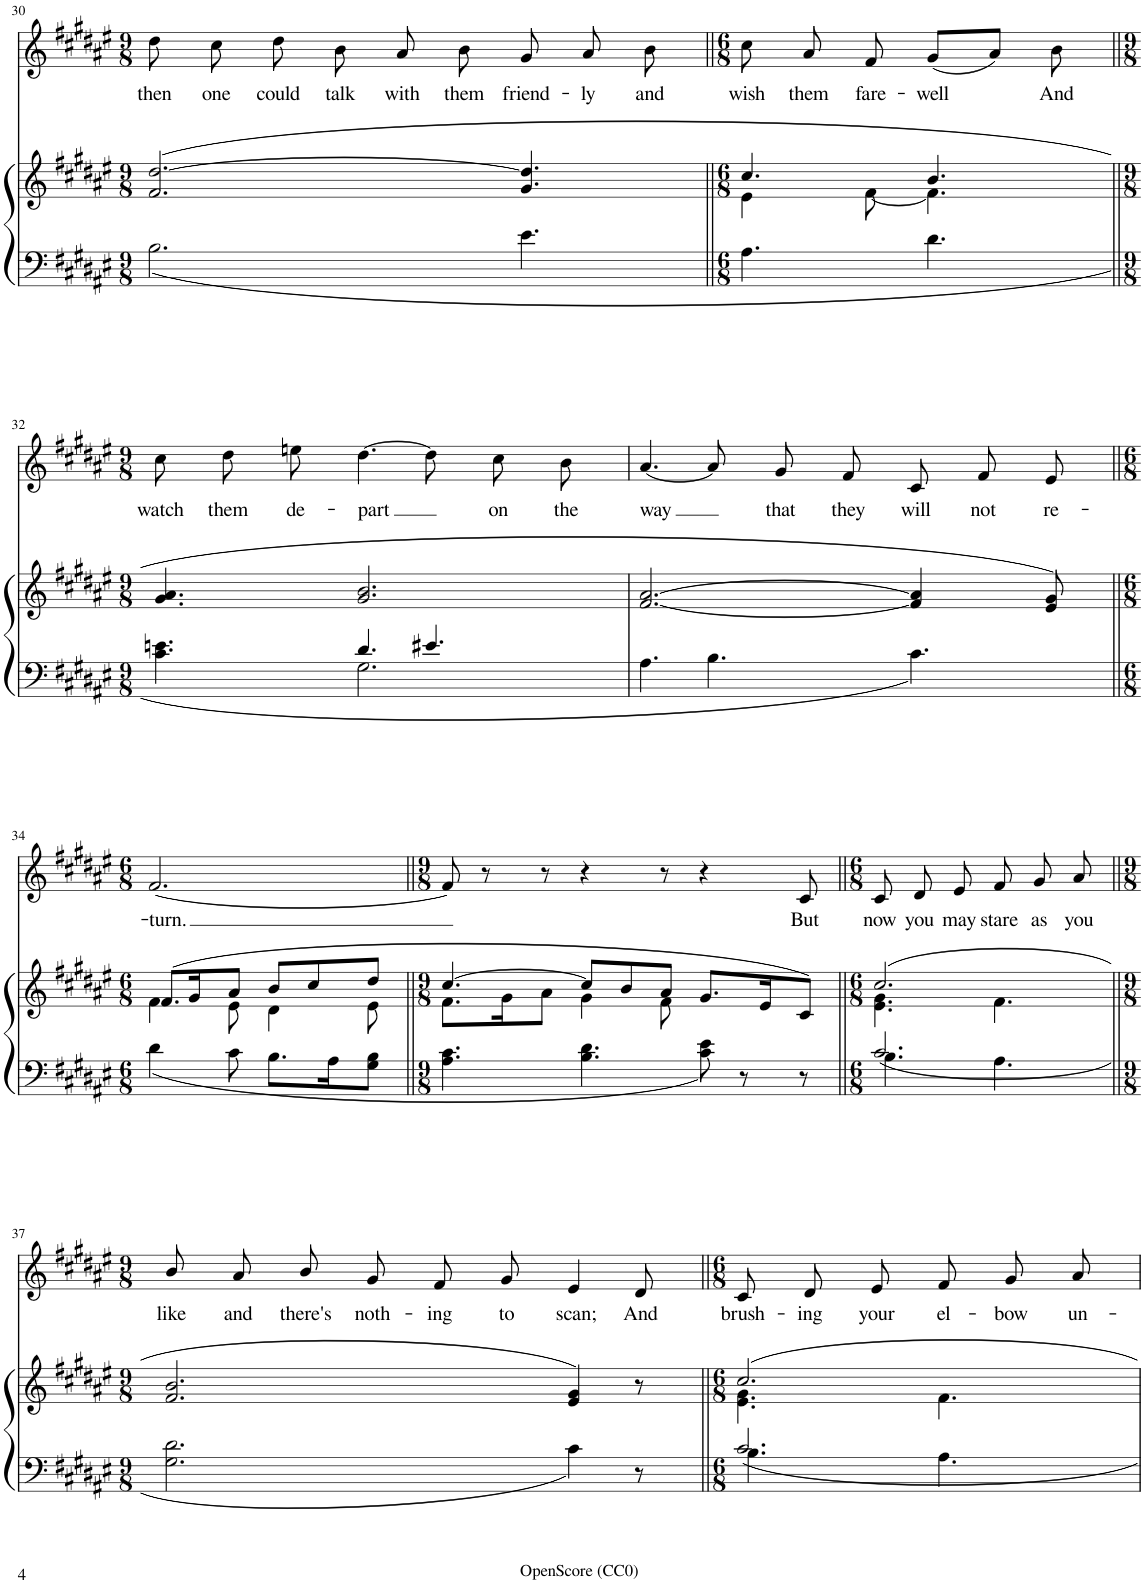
**kern	**kern	**kern	**text
*part2	*part2	*part1	*part1
*staff3	*staff2	*staff1	*staff1
*I"Piano	*	*I"Voice	*
*I'Pno	*	*	*
!!LO:PB:g=z
*clefF4	*clefG2	*clefG2	*
*k[f#c#g#d#a#e#]	*k[f#c#g#d#a#e#]	*k[f#c#g#d#a#e#]	*
*M9/8	*M9/8	*M9/8	*
=30	=30	=30	=30
!	!	!	!LO:LY:b
2.B\	(2.f#/ [2.dd#/	8dd#\	then
!	!	!	!LO:LY:b
.	.	8cc#\	one
!	!	!	!LO:LY:b
.	.	8dd#\	could
!	!	!	!LO:LY:b
.	.	8b\	talk
!	!	!	!LO:LY:b
.	.	8a#/	with
!	!	!	!LO:LY:b
.	.	8b\	them
!	!	!	!LO:LY:b
4.e#\	4.g#/ 4.dd#/]	8g#/	friend-
!	!	!	!LO:LY:b
.	.	8a#/	-ly
!	!	!	!LO:LY:b
.	.	8b\	and
=31||	=31||	=31||	=31||
*M6/8	*M6/8	*M6/8	*
*	*^	*	*
!	!	!	!	!LO:LY:b
4.A#\	4.cc#/	4e#\	8cc#\	wish
!	!	!	!	!LO:LY:b
.	.	.	8a#/	them
!	!	!	!	!LO:LY:b
.	.	[8f#\	8f#/	fare-
!	!	!	!	!LO:LY:b
4.d#\	4.b/	4.f#\]	(8g#/L	-well
.	.	.	8a#/J)	.
!	!	!	!	!LO:LY:b
.	.	.	8b\	And
*	*v	*v	*	*
!!LO:LB:g=z
=32||	=32||	=32||	=32||
*M9/8	*M9/8	*M9/8	*
*^	*	*	*
!	!	!	!	!LO:LY:b
4.c#\ 4.en\	4.ryy	4.g#/ 4.a#/	8cc#\	watch
!	!	!	!	!LO:LY:b
.	.	.	8dd#\	them
!	!	!	!	!LO:LY:b
.	.	.	8een\	de-
!	!	!	!	!LO:LY:b
4.d#/	2.G#\	2.g#/ 2.b/	[4.dd#\	-part
4.e#X/	.	.	8dd#\]	.
!	!	!	!	!LO:LY:b
.	.	.	8cc#\	on
!	!	!	!	!LO:LY:b
.	.	.	8b\	the
*v	*v	*	*	*
=33	=33	=33	=33
!	!	!	!LO:LY:b
4.A#\	[2.f#/ [2.a#/	[4.a#/	way
4.B\	.	8a#/]	.
!	!	!	!LO:LY:b
.	.	8g#/	that
!	!	!	!LO:LY:b
.	.	8f#/	they
!	!	!	!LO:LY:b
4.c#\	4f#/] 4a#/]	8c#/	will
!	!	!	!LO:LY:b
.	.	8f#/	not
!	!	!	!LO:LY:b
.	8e#/ 8g#/)	8e#/	re-
!!LO:LB:g=z
=34||	=34||	=34||	=34||
*M6/8	*M6/8	*M6/8	*
*	*^	*	*
!	!	!	!	!LO:LY:b
4d#\	(8.f#/L	4f#\	[2.f#/	-turn.
.	16g#/K	.	.	.
8c#\	8a#/J	8e#\	.	.
8.B\L	8b/L	4d#\	.	.
.	8cc#/	.	.	.
16A#\K	.	.	.	.
8G#\ 8B\J	8dd#/J	8e#\	.	.
=35||	=35||	=35||	=35||	=35||
*M9/8	*M9/8	*	*M9/8	*
4.A#\ 4.c#\	[4.cc#/	8.f#\L	8f#/]	.
.	.	.	8r	.
.	.	16g#\K	.	.
.	.	8a#\J	8r	.
4.B\ 4.d#\	8cc#/L]	4g#\	4r	.
.	8b/	.	.	.
.	8a#/J	8f#\	8r	.
8c#\ 8e#\	8.g#/L	4.ryy	4r	.
8r	.	.	.	.
.	16e#/K	.	.	.
!	!	!	!	!LO:LY:b
8r	8c#/J)	.	8c#/	But
=36||	=36||	=36||	=36||	=36||
*M6/8	*M6/8	*	*M6/8	*
*^	*	*	*	*
!	!	!	!	!	!LO:LY:b
2.c#/	4.B\	(2.cc#/	4.e#\ 4.g#\	8c#/	now
!	!	!	!	!	!LO:LY:b
.	.	.	.	8d#/	you
!	!	!	!	!	!LO:LY:b
.	.	.	.	8e#/	may
!	!	!	!	!	!LO:LY:b
.	4.A#\	.	4.f#\	8f#/	stare
!	!	!	!	!	!LO:LY:b
.	.	.	.	8g#/	as
!	!	!	!	!	!LO:LY:b
.	.	.	.	8a#/	you
*v	*v	*	*	*	*
*	*v	*v	*	*
!!LO:LB:g=z
=37||	=37||	=37||	=37||
*M9/8	*M9/8	*M9/8	*
!	!	!	!LO:LY:b
2.G#\ 2.d#\	2.f#/ 2.b/	8b/	like
!	!	!	!LO:LY:b
.	.	8a#/	and
!	!	!	!LO:LY:b
.	.	8b/	there's
!	!	!	!LO:LY:b
.	.	8g#/	noth-
!	!	!	!LO:LY:b
.	.	8f#/	-ing
!	!	!	!LO:LY:b
.	.	8g#/	to
!	!	!	!LO:LY:b
4c#\	4e#/ 4g#/)	4e#/	scan;
!	!	!	!LO:LY:b
8r	8r	8d#/	And
=38||	=38||	=38||	=38||
*M6/8	*M6/8	*M6/8	*
*^	*^	*	*
!	!	!	!	!	!LO:LY:b
2.c#/	4.B\	2.cc#/	4.e#\ 4.g#\	8c#/	brush-
!	!	!	!	!	!LO:LY:b
.	.	.	.	8d#/	-ing
!	!	!	!	!	!LO:LY:b
.	.	.	.	8e#/	your
!	!	!	!	!	!LO:LY:b
.	4.A#\	.	4.f#\	8f#/	el-
!	!	!	!	!	!LO:LY:b
.	.	.	.	8g#/	-bow
!	!	!	!	!	!LO:LY:b
.	.	.	.	8a#/	un-
*v	*v	*	*	*	*
*	*v	*v	*	*
=	=	=	=
*-	*-	*-	*-
